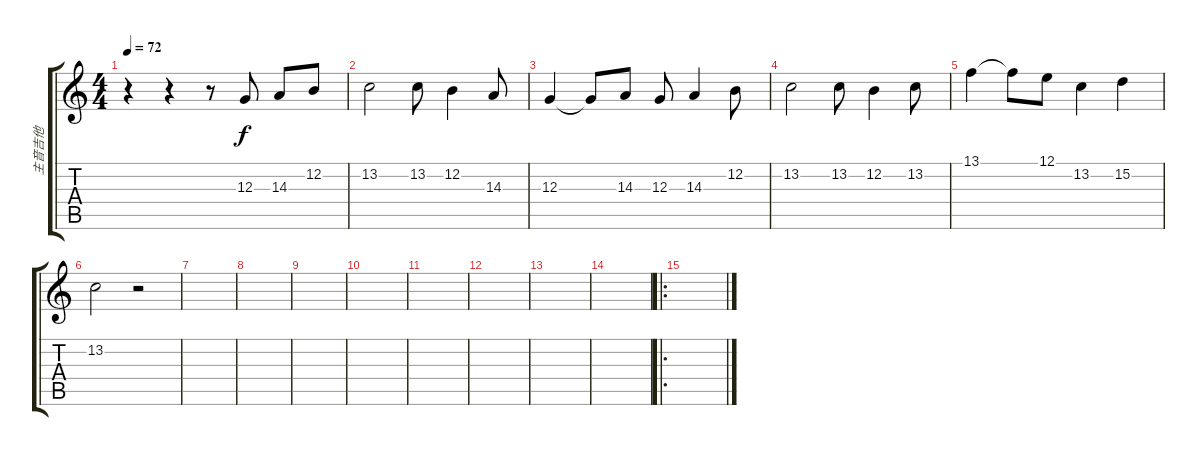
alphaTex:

\track ("主音吉他" "主音吉他") {instrument violin}
\staff {score tabs}
\tuning (E4 B3 G3 D3 A2 E2) {hide}
\ts (4 4)
\tempo 72
\clef g2
\ks c
r.4{dy f instrument violin} r.4 r.8 12.3.8 14.3.8 12.2.8 |
13.2.2 13.2.8 12.2.4 14.3.8 |
12.3.4 12.3{t}.8 14.3.8 12.3.8 14.3.4 12.2.8 |
13.2.2 13.2.8 12.2.4 13.2.8 |
13.1.4 13.1{t}.8 12.1.8 13.2.4 15.2.4 |
13.2.2 r.2 |
|
|
|
|
|
|
|
|
\ro
